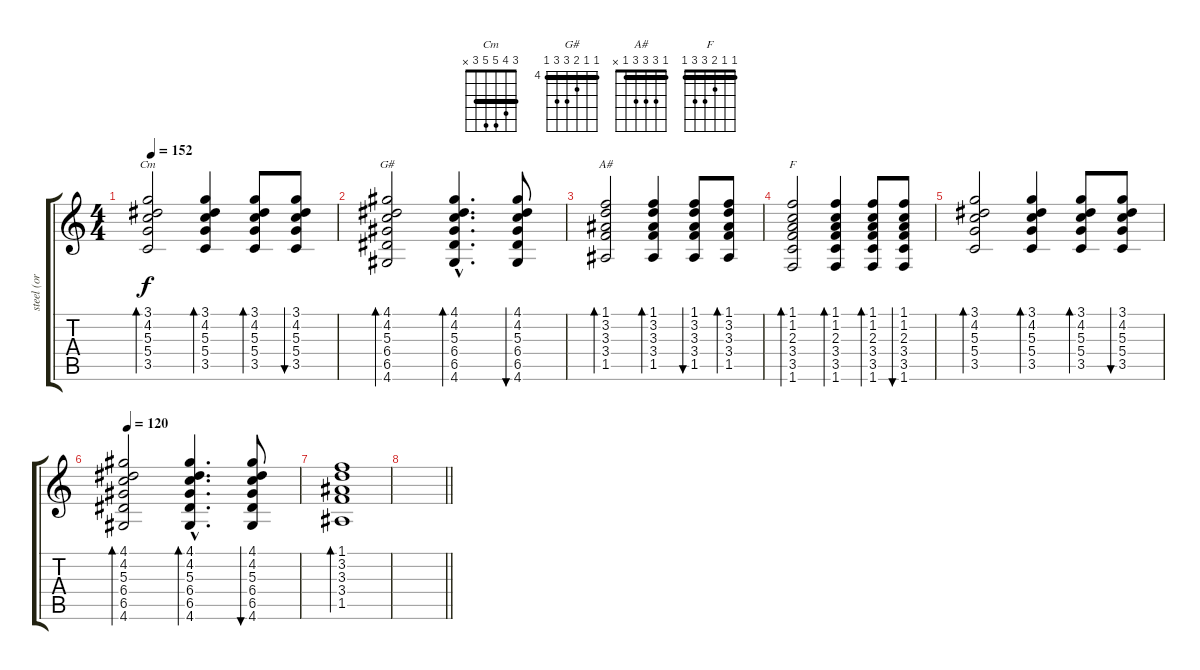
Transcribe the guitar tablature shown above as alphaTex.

\track ("steel (or clean)" "steel (or ") {instrument acousticguitarsteel}
\staff {score tabs}
\tuning (E4 B3 G3 D3 A2 E2) {hide}
\chord ("Cm" 3 4 5 5 3 x) {barre 3}
\chord ("G#" 4 4 5 6 6 4) {firstfret 4 barre 4}
\chord ("A#" 1 3 3 3 1 x) {barre 1}
\chord ("F" 1 1 2 3 3 1) {barre 1}
\ts (4 4)
\tempo 152
\clef g2
\ks c
(3.1 4.2 5.3 5.4 3.5).2{bd 60 ch "Cm" dy f volume 5} (3.1 4.2 5.3 5.4 3.5).4{bd 60} (3.1 4.2 5.3 5.4 3.5).8{bd 60} (3.1 4.2 5.3 5.4 3.5).8{bu 60} |
(4.1 4.2 5.3 6.4 6.5 4.6).2{bd 60 ch "G#"} (4.1{hac} 4.2{hac} 5.3{hac} 6.4{hac} 6.5{hac} 4.6{hac}).4{d bd 60} (4.1 4.2 5.3 6.4 6.5 4.6).8{bu 60} |
(1.1 3.2 3.3 3.4 1.5).2{bd 60 ch "A#"} (1.1 3.2 3.3 3.4 1.5).4{bd 60} (1.1 3.2 3.3 3.4 1.5).8{bu 60} (1.1 3.2 3.3 3.4 1.5).8{bd 60} |
(1.1 1.2 2.3 3.4 3.5 1.6).2{bd 60 ch "F"} (1.1 1.2 2.3 3.4 3.5 1.6).4{bd 60} (1.1 1.2 2.3 3.4 3.5 1.6).8{bd 60} (1.1 1.2 2.3 3.4 3.5 1.6).8{bu 60} |
(3.1 4.2 5.3 5.4 3.5).2{bd 60} (3.1 4.2 5.3 5.4 3.5).4{bd 60} (3.1 4.2 5.3 5.4 3.5).8{bd 60} (3.1 4.2 5.3 5.4 3.5).8{bu 60} |
\tempo 120
(4.1 4.2 5.3 6.4 6.5 4.6).2{bd 60} (4.1{hac} 4.2{hac} 5.3{hac} 6.4{hac} 6.5{hac} 4.6{hac}).4{d bd 60} (4.1 4.2 5.3 6.4 6.5 4.6).8{bu 60} |
(1.1 3.2 3.3 3.4 1.5).1{bd 60} |
\barLineRight lightlight
